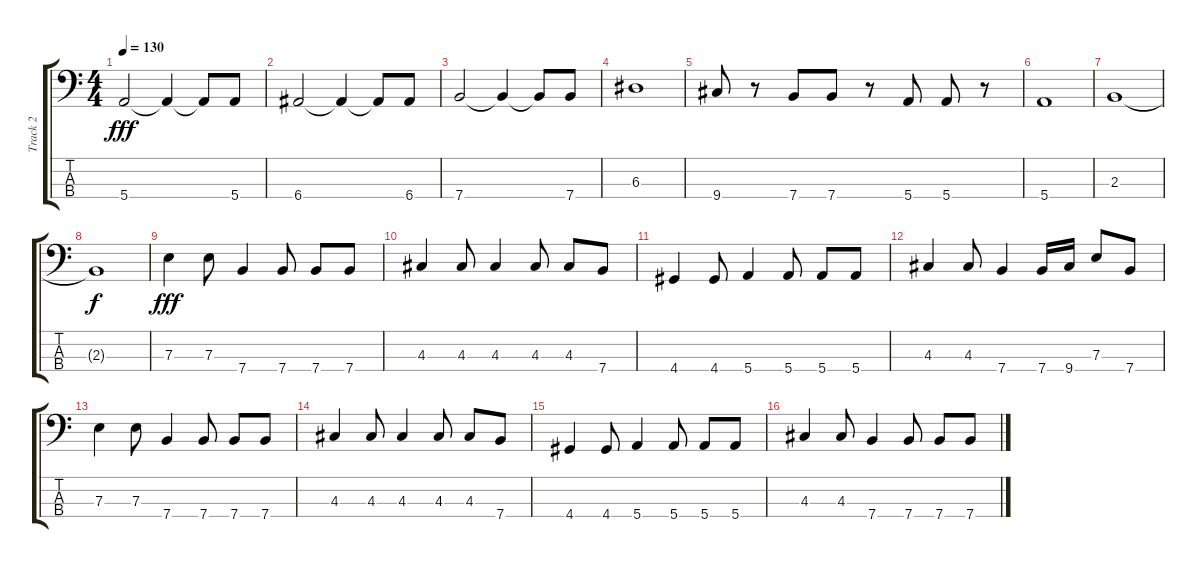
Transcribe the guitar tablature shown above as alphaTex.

\track ("Track 2" "Track 2") {instrument electricbassfinger}
\staff {score tabs}
\tuning (G2 D2 A1 E1) {hide}
\ts (4 4)
\tempo 130
\clef f4
\ks c
5.4.2{dy fff} 5.4{t}.4 5.4{t}.8 5.4.8 |
6.4.2 6.4{t}.4 6.4{t}.8 6.4.8 |
7.4.2 7.4{t}.4 7.4{t}.8 7.4.8 |
6.3.1 |
9.4.8 r.8 7.4.8 7.4.8 r.8 5.4.8 5.4.8 r.8 |
5.4.1 |
2.3.1 |
2.3{t}.1{dy f} |
7.3.4{dy fff} 7.3.8 7.4.4 7.4.8 7.4.8 7.4.8 |
4.3.4 4.3.8 4.3.4 4.3.8 4.3.8 7.4.8 |
4.4.4 4.4.8 5.4.4 5.4.8 5.4.8 5.4.8 |
4.3.4 4.3.8 7.4.4 7.4.16 9.4.16 7.3.8 7.4.8 |
7.3.4 7.3.8 7.4.4 7.4.8 7.4.8 7.4.8 |
4.3.4 4.3.8 4.3.4 4.3.8 4.3.8 7.4.8 |
4.4.4 4.4.8 5.4.4 5.4.8 5.4.8 5.4.8 |
4.3.4 4.3.8 7.4.4 7.4.8 7.4.8 7.4.8
